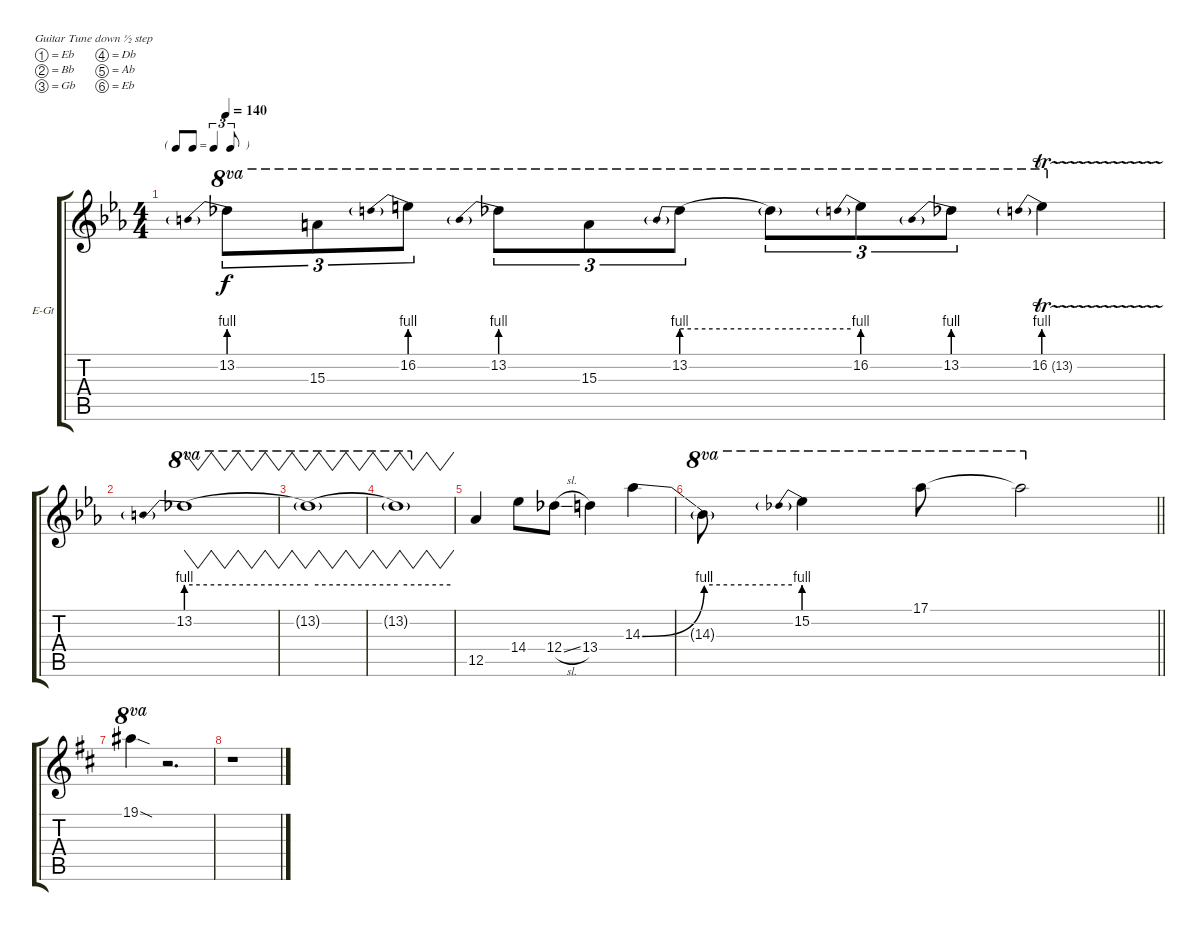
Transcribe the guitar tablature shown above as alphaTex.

\bracketExtendMode groupsimilarinstruments
\firstSystemTrackNameOrientation horizontal
\otherSystemsTrackNameOrientation horizontal
\track ("Overdrive" "E-Gt") {instrument overdrivenguitar}
\staff {score tabs}
\tuning (Eb4 Bb3 Gb3 Db3 Ab2 Eb2)
\ts (4 4)
\tf triplet8th
\tempo 140
\clef g2
\ks eb
13.2{be (prebend 0 4 60 4)}.8{tu (3 2) ot 8va dy f} 15.3.8{tu (3 2) ot 8va} 16.2{be (prebend 0 4 60 4)}.8{tu (3 2) ot 8va} 13.2{be (prebend 0 4 60 4)}.8{tu (3 2) ot 8va} 15.3.8{tu (3 2) ot 8va} 13.2{be (prebend 0 4 60 4)}.8{tu (3 2) ot 8va} 13.2{be (hold 0 4 60 4) t}.8{tu (3 2) ot 8va} 16.2{be (prebend 0 4 60 4)}.8{tu (3 2) ot 8va} 13.2{be (prebend 0 4 60 4)}.8{tu (3 2) ot 8va} 16.2{be (prebend 0 4 60 4) tr (13 16)}.4{ot 8va} |
13.2{be (prebend 0 4 60 4)}.1{vw ot 8va} |
13.2{be (hold 0 4 60 4) t}.1{vw ot 8va} |
13.2{be (hold 0 4 60 4) t}.1{vw ot 8va} |
12.5.4 14.4.8 12.4{sl}.8 13.4.4 14.3{be (bend 0 0 60 4)}.4 |
\barLineRight lightlight
14.3{be (hold 0 4 60 4) t}.8{ot 8va} 15.2{be (prebend 0 4 60 4)}.4{ot 8va} 17.1.8{ot 8va} 17.1{t}.2{ot 8va} |
\section ("" " ")
\ks d
19.1{sod}.4{ot 8va} r.2{d} |
r.1
